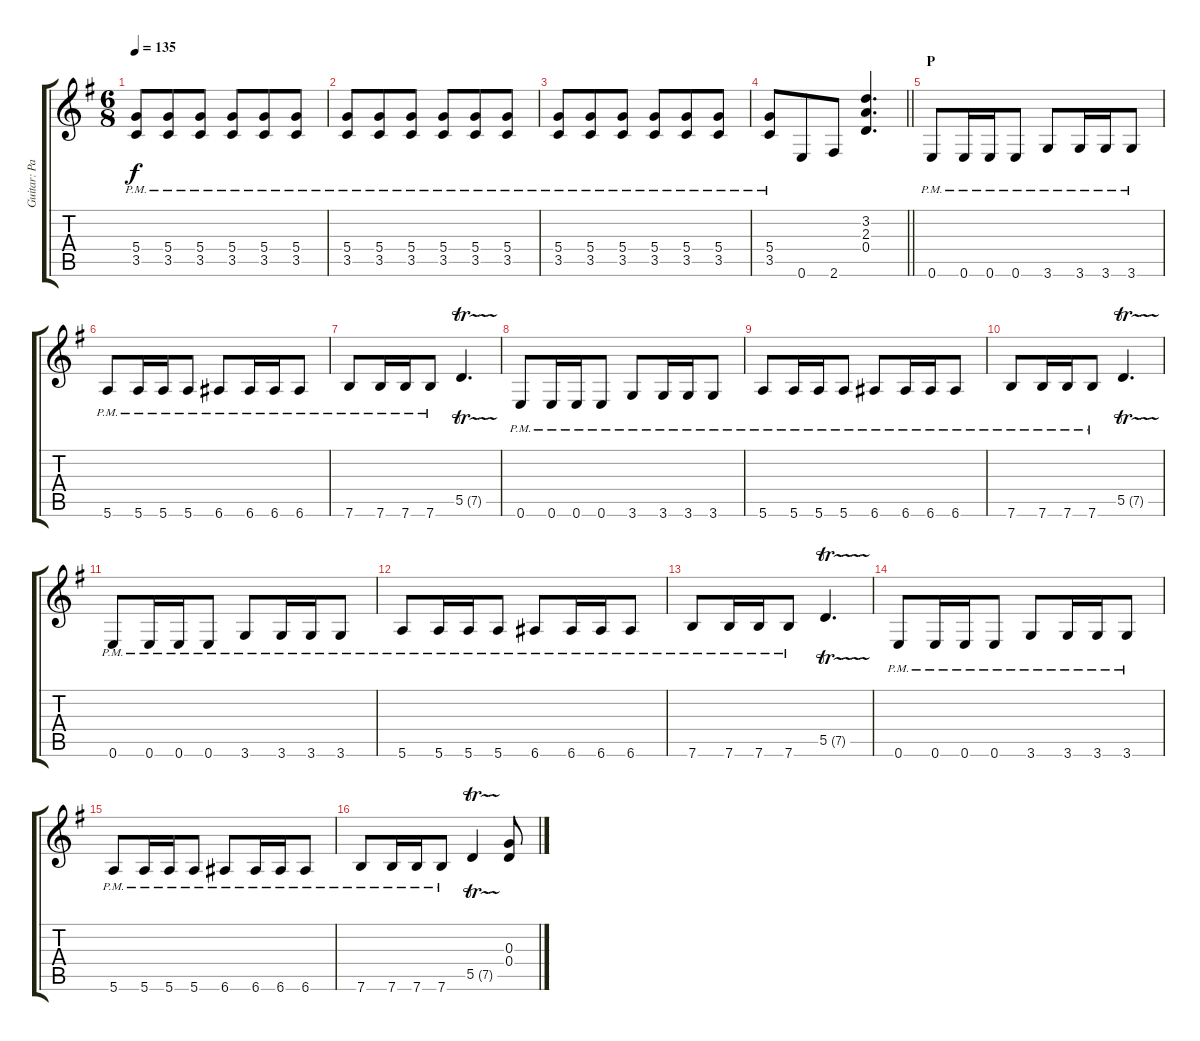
\track ("Guitar: Paul" "Guitar: Pa") {instrument distortionguitar}
\staff {score tabs}
\tuning (E4 B3 G3 D3 A2 E2) {hide}
\ts (6 8)
\tempo 135
\clef g2
\ks g
(5.4{pm} 3.5{pm}).8{dy f} (5.4{pm} 3.5{pm}).8 (5.4{pm} 3.5{pm}).8 (5.4{pm} 3.5{pm}).8 (5.4{pm} 3.5{pm}).8 (5.4{pm} 3.5{pm}).8 |
(5.4{pm} 3.5{pm}).8 (5.4{pm} 3.5{pm}).8 (5.4{pm} 3.5{pm}).8 (5.4{pm} 3.5{pm}).8 (5.4{pm} 3.5{pm}).8 (5.4{pm} 3.5{pm}).8 |
(5.4{pm} 3.5{pm}).8 (5.4{pm} 3.5{pm}).8 (5.4{pm} 3.5{pm}).8 (5.4{pm} 3.5{pm}).8 (5.4{pm} 3.5{pm}).8 (5.4{pm} 3.5{pm}).8 |
\barLineRight lightlight
(5.4{pm} 3.5{pm}).8 0.6.8 2.6.8 (3.2 2.3 0.4).4{d} |
\section ("" "P")
0.6{pm}.8 0.6{pm}.16 0.6{pm}.16 0.6{pm}.8 3.6{pm}.8 3.6{pm}.16 3.6{pm}.16 3.6{pm}.8 |
5.6{pm}.8 5.6{pm}.16 5.6{pm}.16 5.6{pm}.8 6.6{pm}.8 6.6{pm}.16 6.6{pm}.16 6.6{pm}.8 |
7.6{pm}.8 7.6{pm}.16 7.6{pm}.16 7.6{pm}.8 5.5{tr (7 16)}.4{d} |
0.6{pm}.8 0.6{pm}.16 0.6{pm}.16 0.6{pm}.8 3.6{pm}.8 3.6{pm}.16 3.6{pm}.16 3.6{pm}.8 |
5.6{pm}.8 5.6{pm}.16 5.6{pm}.16 5.6{pm}.8 6.6{pm}.8 6.6{pm}.16 6.6{pm}.16 6.6{pm}.8 |
7.6{pm}.8 7.6{pm}.16 7.6{pm}.16 7.6{pm}.8 5.5{tr (7 16)}.4{d} |
0.6{pm}.8 0.6{pm}.16 0.6{pm}.16 0.6{pm}.8 3.6{pm}.8 3.6{pm}.16 3.6{pm}.16 3.6{pm}.8 |
5.6{pm}.8 5.6{pm}.16 5.6{pm}.16 5.6{pm}.8 6.6{pm}.8 6.6{pm}.16 6.6{pm}.16 6.6{pm}.8 |
7.6{pm}.8 7.6{pm}.16 7.6{pm}.16 7.6{pm}.8 5.5{tr (7 16)}.4{d} |
0.6{pm}.8 0.6{pm}.16 0.6{pm}.16 0.6{pm}.8 3.6{pm}.8 3.6{pm}.16 3.6{pm}.16 3.6{pm}.8 |
5.6{pm}.8 5.6{pm}.16 5.6{pm}.16 5.6{pm}.8 6.6{pm}.8 6.6{pm}.16 6.6{pm}.16 6.6{pm}.8 |
7.6{pm}.8 7.6{pm}.16 7.6{pm}.16 7.6{pm}.8 5.5{tr (7 16)}.4 (0.3 0.4).8
